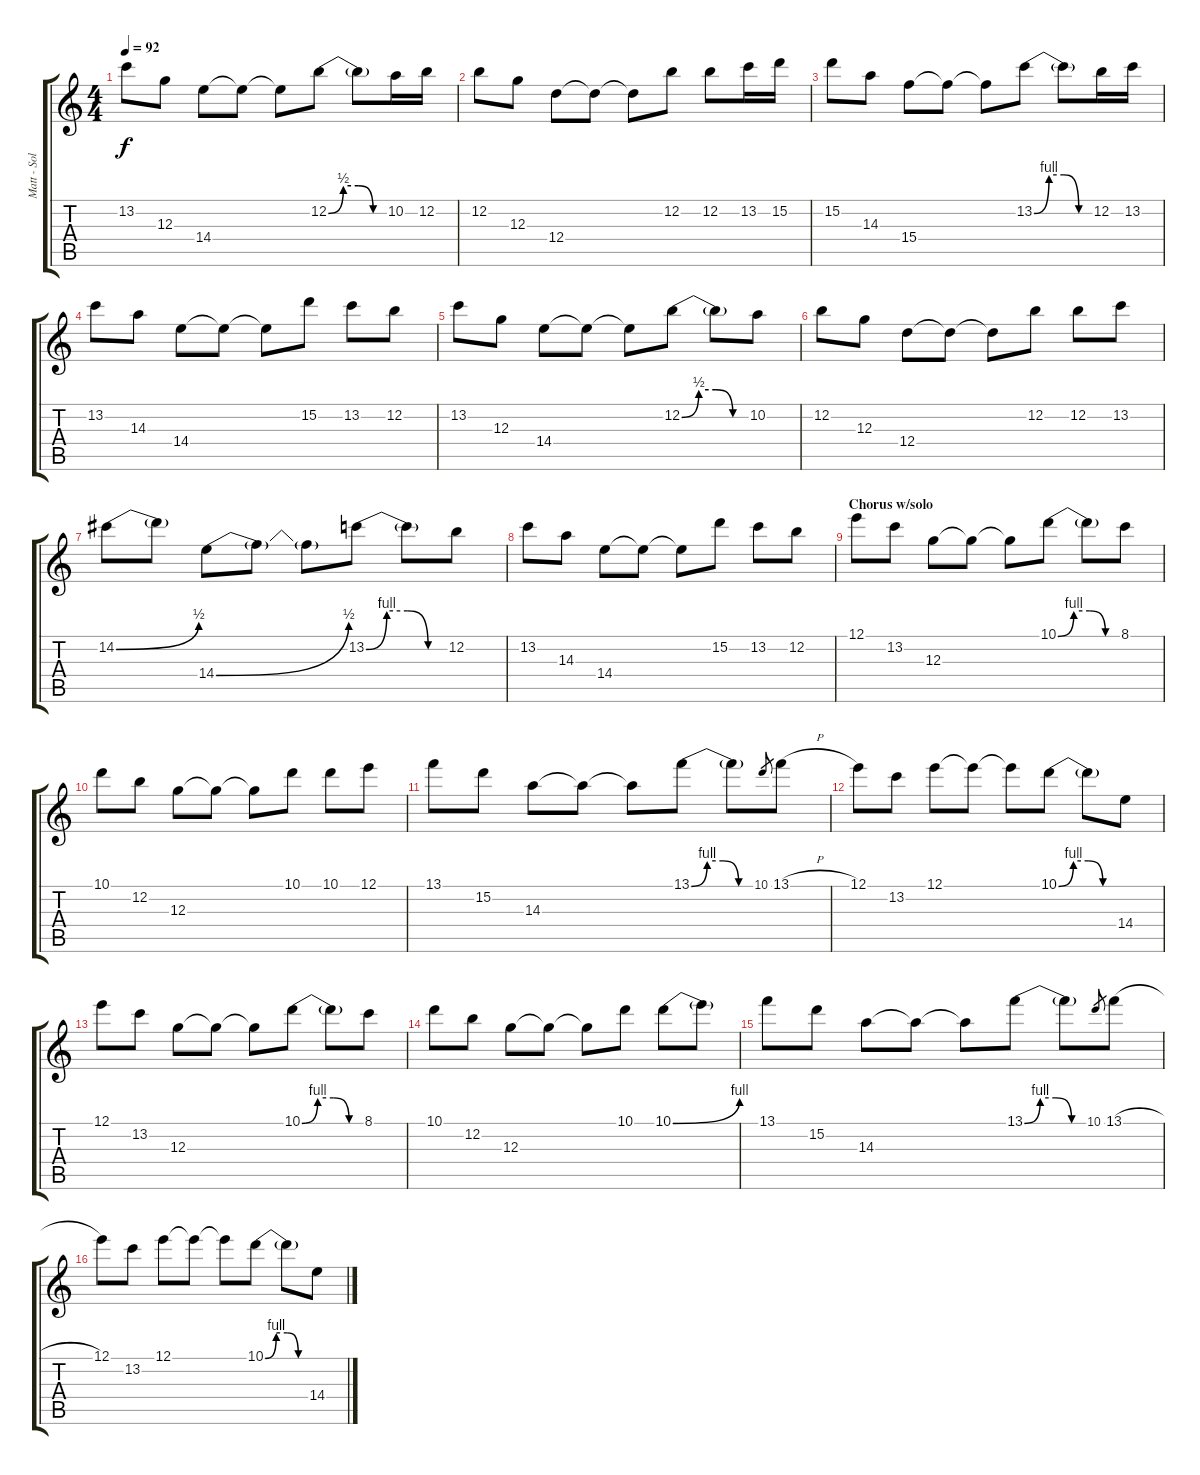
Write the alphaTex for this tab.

\track ("Matt - Solo Guitar" "Matt - Sol") {instrument overdrivenguitar}
\staff {score tabs}
\tuning (E4 B3 G3 D3 A2 E2) {hide}
\ts (4 4)
\tempo 92
\clef g2
\ks c
13.2.8{dy f} 12.3.8 14.4.8 14.4{t}.8 14.4{t}.8 12.2{be (custom 0 0 15 2 30 2 45 0 60 0)}.8 12.2{t}.8 10.2.16 12.2.16 |
12.2.8 12.3.8 12.4.8 12.4{t}.8 12.4{t}.8 12.2.8 12.2.8 13.2.16 15.2.16 |
15.2.8 14.3.8 15.4.8 15.4{t}.8 15.4{t}.8 13.2{be (custom 0 0 15 4 30 4 45 0 60 0)}.8 13.2{t}.8 12.2.16 13.2.16 |
13.2.8 14.3.8 14.4.8 14.4{t}.8 14.4{t}.8 15.2.8 13.2.8 12.2.8 |
13.2.8 12.3.8 14.4.8 14.4{t}.8 14.4{t}.8 12.2{be (custom 0 0 15 2 30 2 45 0 60 0)}.8 12.2{t}.8 10.2.8 |
12.2.8 12.3.8 12.4.8 12.4{t}.8 12.4{t}.8 12.2.8 12.2.8 13.2.8 |
14.2{be (bend 0 0 60 2)}.8 14.2{t}.8 14.4{be (bend 0 0 60 2)}.8 14.4{t}.8 14.4{t}.8 13.2{be (custom 0 0 15 4 30 4 45 0 60 0)}.8 13.2{t}.8 12.2.8 |
13.2.8 14.3.8 14.4.8 14.4{t}.8 14.4{t}.8 15.2.8 13.2.8 12.2.8 |
\section ("" "Chorus w/solo")
12.1.8 13.2.8 12.3.8 12.3{t}.8 12.3{t}.8 10.1{be (custom 0 0 15 4 30 4 45 0 60 0)}.8 10.1{t}.8 8.1.8 |
10.1.8 12.2.8 12.3.8 12.3{t}.8 12.3{t}.8 10.1.8 10.1.8 12.1.8 |
13.1.8 15.2.8 14.3.8 14.3{t}.8 14.3{t}.8 13.1{be (custom 0 0 15 4 30 4 45 0 60 0)}.8 13.1{t}.8 10.1.8{gr} 13.1{h}.8 |
12.1.8 13.2.8 12.1.8 12.1{t}.8 12.1{t}.8 10.1{be (custom 0 0 15 4 30 4 45 0 60 0)}.8 10.1{t}.8 14.4.8 |
12.1.8 13.2.8 12.3.8 12.3{t}.8 12.3{t}.8 10.1{be (custom 0 0 15 4 30 4 45 0 60 0)}.8 10.1{t}.8 8.1.8 |
10.1.8 12.2.8 12.3.8 12.3{t}.8 12.3{t}.8 10.1.8 10.1{be (bend 0 0 60 4)}.8 10.1{t}.8 |
13.1.8 15.2.8 14.3.8 14.3{t}.8 14.3{t}.8 13.1{be (custom 0 0 15 4 30 4 45 0 60 0)}.8 13.1{t}.8 10.1.8{gr} 13.1{h}.8 |
12.1.8 13.2.8 12.1.8 12.1{t}.8 12.1{t}.8 10.1{be (custom 0 0 15 4 30 4 45 0 60 0)}.8 10.1{t}.8 14.4.8
